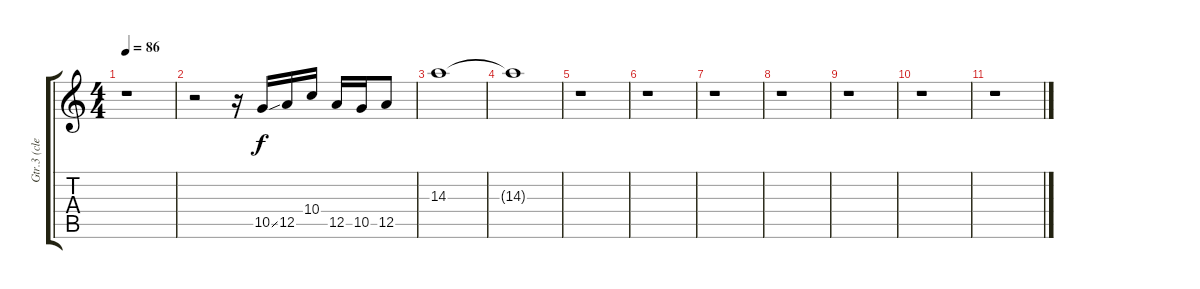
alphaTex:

\track ("Gtr.3 (clean)" "Gtr.3 (cle") {instrument electricguitarclean}
\staff {score tabs}
\tuning (E4 B3 G3 D3 A2 E2) {hide}
\ts (4 4)
\tempo 86
\clef g2
\ks c
r.1{dy f} |
r.2 r.16 10.5{ss}.16 12.5.16 10.4.16 12.5.16 10.5.16 12.5.8 |
14.3.1 |
14.3{t}.1 |
r.1 |
r.1 |
r.1 |
r.1 |
r.1 |
r.1 |
r.1
